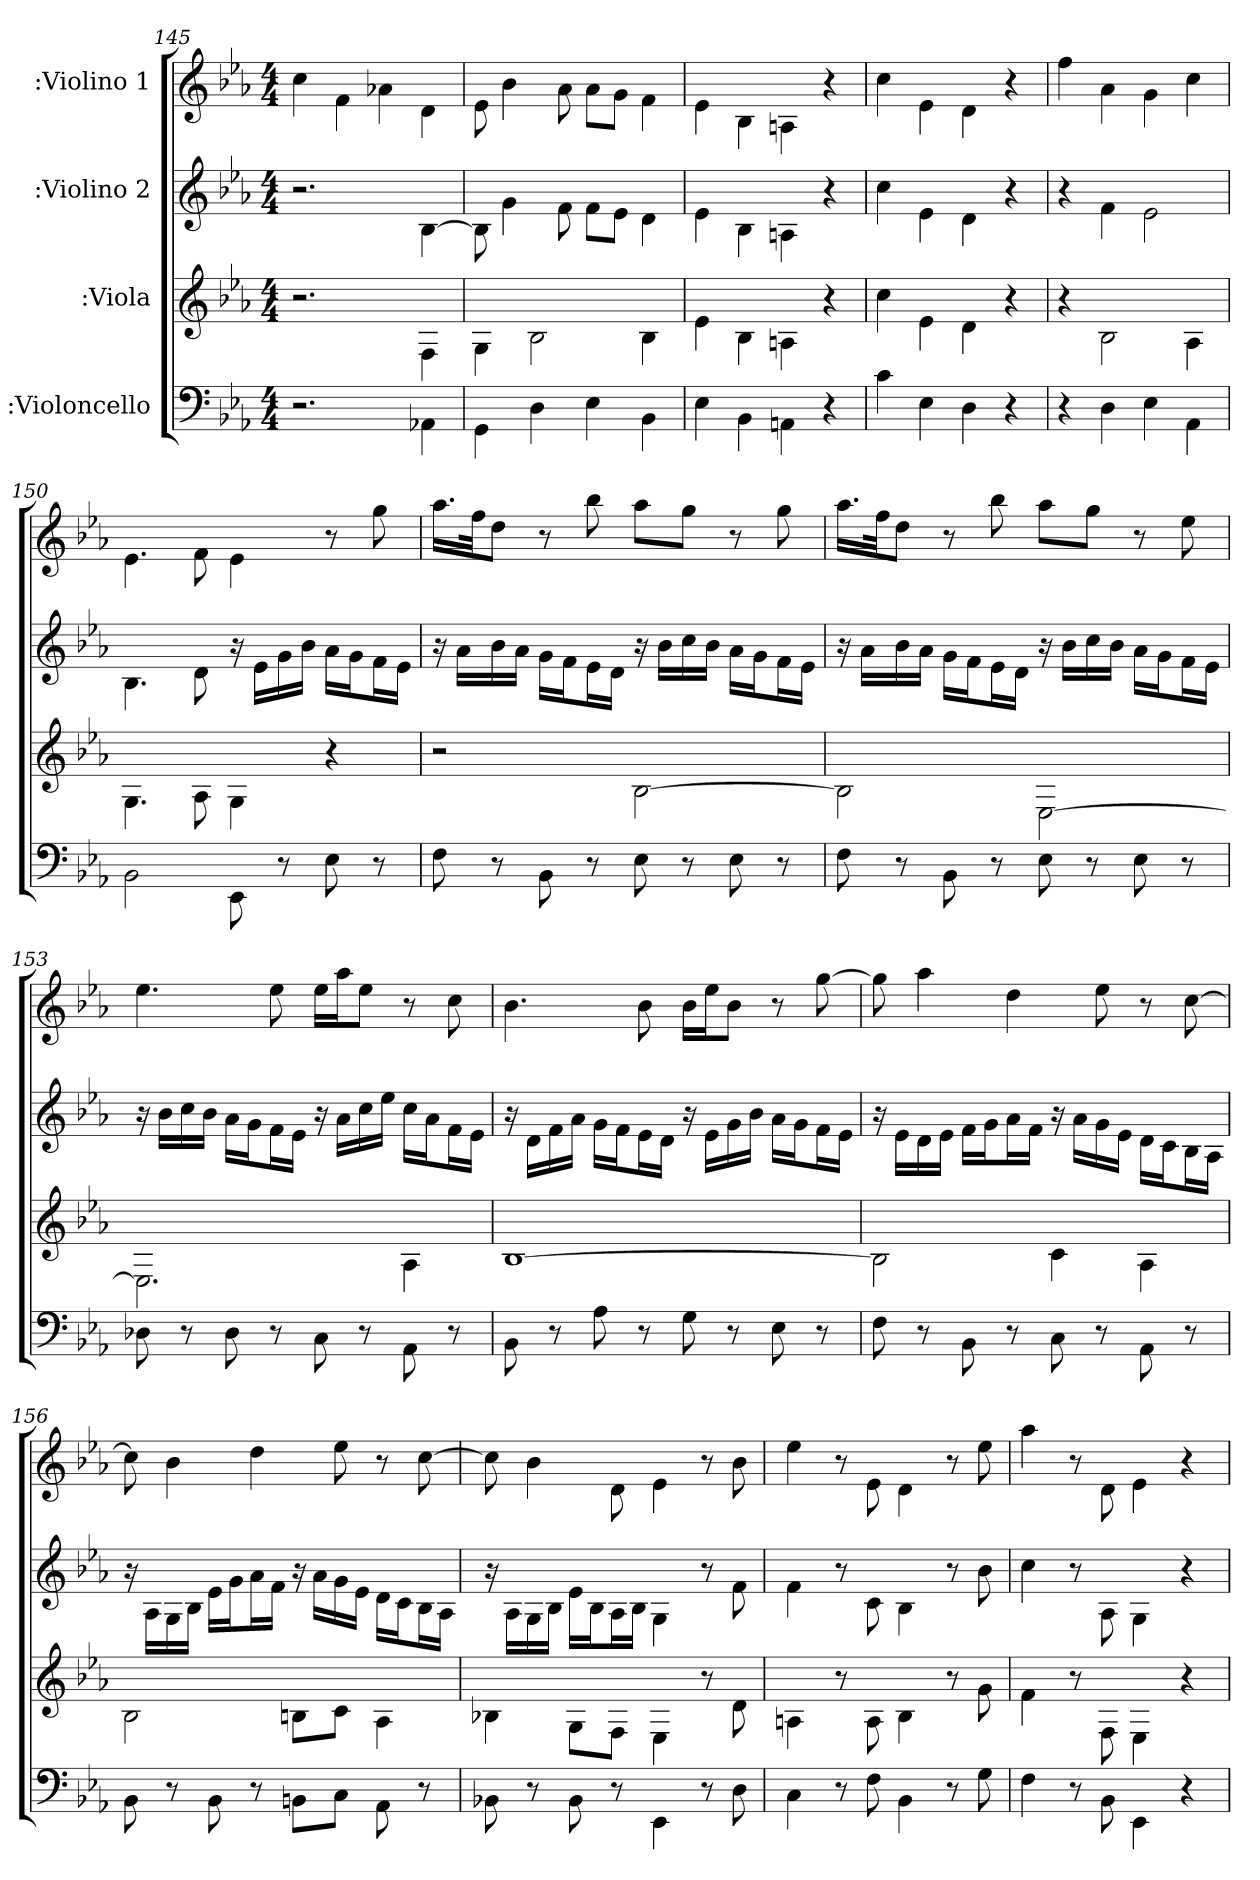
**kern	**kern	**kern	**kern
*part4	*part3	*part2	*part1
*staff4	*staff3	*staff2	*staff1
*I":Violoncello	*I":Viola	*I":Violino 2	*I":Violino 1
*k[b-e-a-]	*k[b-e-a-]	*k[b-e-a-]	*k[b-e-a-]
*E-:	*E-:	*E-:	*E-:
*M4/4	*M4/4	*M4/4	*M4/4
=145	=145	=145	=145
2.r	2.r	2.r	4cc\
.	.	.	4f\
.	.	.	4a-X\
4AA-X\	4F\	[4B-\	4d\
=146	=146	=146	=146
4GG\	4G\	8B-\]	8e-\
.	.	4g\	4b-\
4D\	2B-\	.	.
.	.	8f\	8a-\
4E-\	.	8f\L	8a-\L
.	.	8e-\J	8g\J
4BB-\	4B-\	4d\	4f\
=147	=147	=147	=147
4E-\	4e-\	4e-\	4e-\
4BB-\	4B-\	4B-\	4B-\
4AAn\	4An\	4An\	4An\
4r	4r	4r	4r
=148	=148	=148	=148
4c\	4cc\	4cc\	4cc\
4E-\	4e-\	4e-\	4e-\
4D\	4d\	4d\	4d\
4r	4r	4r	4r
=149	=149	=149	=149
4r	4r	4r	4ff\
4D\	2B-\	4f\	4a-\
4E-\	.	2e-\	4g\
4AA-\	4A-\	.	4cc\
=150	=150	=150	=150
2BB-\	4.G\	4.B-\	4.e-\
.	8A-\	8d\	8f\
8EE-\	4G\	16r	4e-\
.	.	16e-\LL	.
8r	.	16g\	.
.	.	16b-\JJ	.
8E-\	4r	16a-\LL	8r
.	.	16g\J	.
8r	.	16f\L	8gg\
.	.	16e-\JJ	.
=151	=151	=151	=151
8F\	2r	16r	16.aa-\LL
.	.	16a-\LL	.
.	.	.	32ff\Jk
8r	.	16b-\	8dd\J
.	.	16a-\JJ	.
8BB-\	.	16g\LL	8r
.	.	16f\J	.
8r	.	16e-\L	8bb-\
.	.	16d\JJ	.
8E-\	[2B-\	16r	8aa-\L
.	.	16b-\LL	.
8r	.	16cc\	8gg\J
.	.	16b-\JJ	.
8E-\	.	16a-\LL	8r
.	.	16g\J	.
8r	.	16f\L	8gg\
.	.	16e-\JJ	.
=152	=152	=152	=152
8F\	2B-\]	16r	16.aa-\LL
.	.	16a-\LL	.
.	.	.	32ff\Jk
8r	.	16b-\	8dd\J
.	.	16a-\JJ	.
8BB-\	.	16g\LL	8r
.	.	16f\J	.
8r	.	16e-\L	8bb-\
.	.	16d\JJ	.
8E-\	[2E-\	16r	8aa-\L
.	.	16b-\LL	.
8r	.	16cc\	8gg\J
.	.	16b-\JJ	.
8E-\	.	16a-\LL	8r
.	.	16g\J	.
8r	.	16f\L	8ee-\
.	.	16e-\JJ	.
=153	=153	=153	=153
8D-X\	2.E-\]	16r	4.ee-\
.	.	16b-\LL	.
8r	.	16cc\	.
.	.	16b-\JJ	.
8D-\	.	16a-\LL	.
.	.	16g\J	.
8r	.	16f\L	8ee-\
.	.	16e-\JJ	.
8C\	.	16r	16ee-\LL
.	.	16a-\LL	16aa-\J
8r	.	16cc\	8ee-\J
.	.	16ee-\JJ	.
8AA-\	4A-\	16cc\LL	8r
.	.	16a-\J	.
8r	.	16f\L	8cc\
.	.	16e-\JJ	.
=154	=154	=154	=154
8BB-\	[1B-\	16r	4.b-\
.	.	16d\LL	.
8r	.	16f\	.
.	.	16a-\JJ	.
8A-\	.	16g\LL	.
.	.	16f\J	.
8r	.	16e-\L	8b-\
.	.	16d\JJ	.
8G\	.	16r	16b-\LL
.	.	16e-\LL	16ee-\J
8r	.	16g\	8b-\J
.	.	16b-\JJ	.
8E-\	.	16a-\LL	8r
.	.	16g\J	.
8r	.	16f\L	[8gg\
.	.	16e-\JJ	.
=155	=155	=155	=155
8F\	2B-\]	16r	8gg\]
.	.	16e-\LL	.
8r	.	16d\	4aa-\
.	.	16e-\JJ	.
8BB-\	.	16f\LL	.
.	.	16g\J	.
8r	.	16a-\L	4dd\
.	.	16f\JJ	.
8C\	4c\	16r	.
.	.	16a-\LL	.
8r	.	16g\	8ee-\
.	.	16e-\JJ	.
8AA-\	4A-\	16d\LL	8r
.	.	16c\J	.
8r	.	16B-\L	[8cc\
.	.	16A-\JJ	.
=156	=156	=156	=156
8BB-\	2B-\	16r	8cc\]
.	.	16A-\LL	.
8r	.	16G\	4b-\
.	.	16B-\JJ	.
8BB-\	.	16e-\LL	.
.	.	16g\J	.
8r	.	16a-\L	4dd\
.	.	16f\JJ	.
8BBn\L	8Bn\L	16r	.
.	.	16a-\LL	.
8C\J	8c\J	16g\	8ee-\
.	.	16e-\JJ	.
8AA-\	4A-\	16d\LL	8r
.	.	16c\J	.
8r	.	16B-\L	[8cc\
.	.	16A-\JJ	.
=157	=157	=157	=157
8BB-X\	4B-X\	16r	8cc\]
.	.	16A-\LL	.
8r	.	16G\	4b-\
.	.	16B-\JJ	.
8BB-\	8G\L	16e-\LL	.
.	.	16B-\J	.
8r	8F\J	16A-\L	8d\
.	.	16B-\JJ	.
4EE-\	4E-\	4G\	4e-\
8r	8r	8r	8r
8D\	8d\	8f\	8b-\
=158	=158	=158	=158
4C\	4An\	4f\	4ee-\
8r	8r	8r	8r
8F\	8A\	8c\	8e-\
4BB-\	4B-\	4B-\	4d\
8r	8r	8r	8r
8G\	8g\	8b-\	8ee-\
=159	=159	=159	=159
4F\	4f\	4cc\	4aa-\
8r	8r	8r	8r
8BB-\	8F\	8A-\	8d\
4EE-\	4E-\	4G\	4e-\
4r	4r	4r	4r
=	=	=	=
*-	*-	*-	*-
